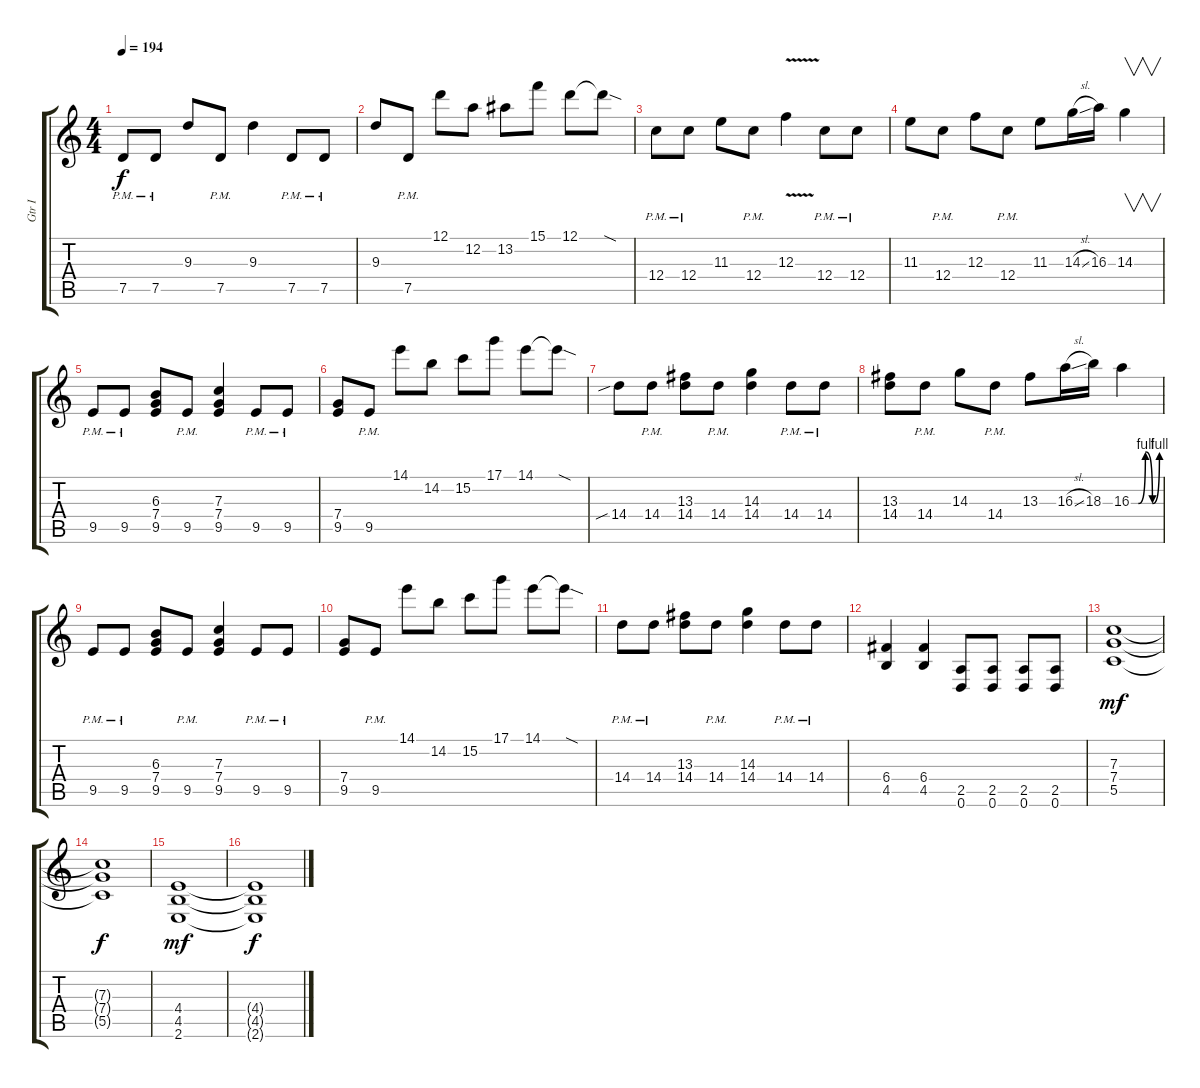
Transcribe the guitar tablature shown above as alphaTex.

\track ("Gtr I" "Gtr I") {instrument distortionguitar}
\staff {score tabs}
\tuning (D4 A3 F3 C3 G2 D2) {hide}
\ts (4 4)
\tempo 194
\clef g2
\ks c
7.5{pm}.8{dy f} 7.5{pm}.8 9.3.8 7.5{pm}.8 9.3.4 7.5{pm}.8 7.5{pm}.8 |
9.3.8 7.5{pm}.8 12.1.8 12.2.8 13.2.8 15.1.8 12.1.8 12.1{sod t}.8 |
12.4{pm}.8 12.4{pm}.8 11.3.8 12.4{pm}.8 12.3{v}.4 12.4{pm}.8 12.4{pm}.8 |
11.3.8 12.4{pm}.8 12.3.8 12.4{pm}.8 11.3.8 14.3{sl}.16 16.3.16 14.3.4{v} |
9.5{pm}.8 9.5{pm}.8 (6.3 7.4 9.5).8 9.5{pm}.8 (7.3 7.4 9.5).4 9.5{pm}.8 9.5{pm}.8 |
(7.4 9.5).8 9.5{pm}.8 14.1.8 14.2.8 15.2.8 17.1.8 14.1.8 14.1{sod t}.8 |
14.4{sib}.8 14.4{pm}.8 (13.3 14.4).8 14.4{pm}.8 (14.3 14.4).4 14.4{pm}.8 14.4{pm}.8 |
(13.3 14.4).8 14.4{pm}.8 14.3.8 14.4{pm}.8 13.3.8 16.3{sl}.16 18.3.16 16.3{be (custom 0 0 15 0 30 4 45 0 60 4)}.4 |
9.5{pm}.8 9.5{pm}.8 (6.3 7.4 9.5).8 9.5{pm}.8 (7.3 7.4 9.5).4 9.5{pm}.8 9.5{pm}.8 |
(7.4 9.5).8 9.5{pm}.8 14.1.8 14.2.8 15.2.8 17.1.8 14.1.8 14.1{sod t}.8 |
14.4{pm}.8 14.4{pm}.8 (13.3 14.4).8 14.4{pm}.8 (14.3 14.4).4 14.4{pm}.8 14.4{pm}.8 |
(6.4 4.5).4 (6.4 4.5).4 (2.5 0.6).8 (2.5 0.6).8 (2.5 0.6).8 (2.5 0.6).8 |
(7.3 7.4 5.5).1{dy mf} |
(7.3{t} 7.4{t} 5.5{t}).1{dy f} |
(4.4 4.5 2.6).1{dy mf} |
(4.4{t} 4.5{t} 2.6{t}).1{dy f}
